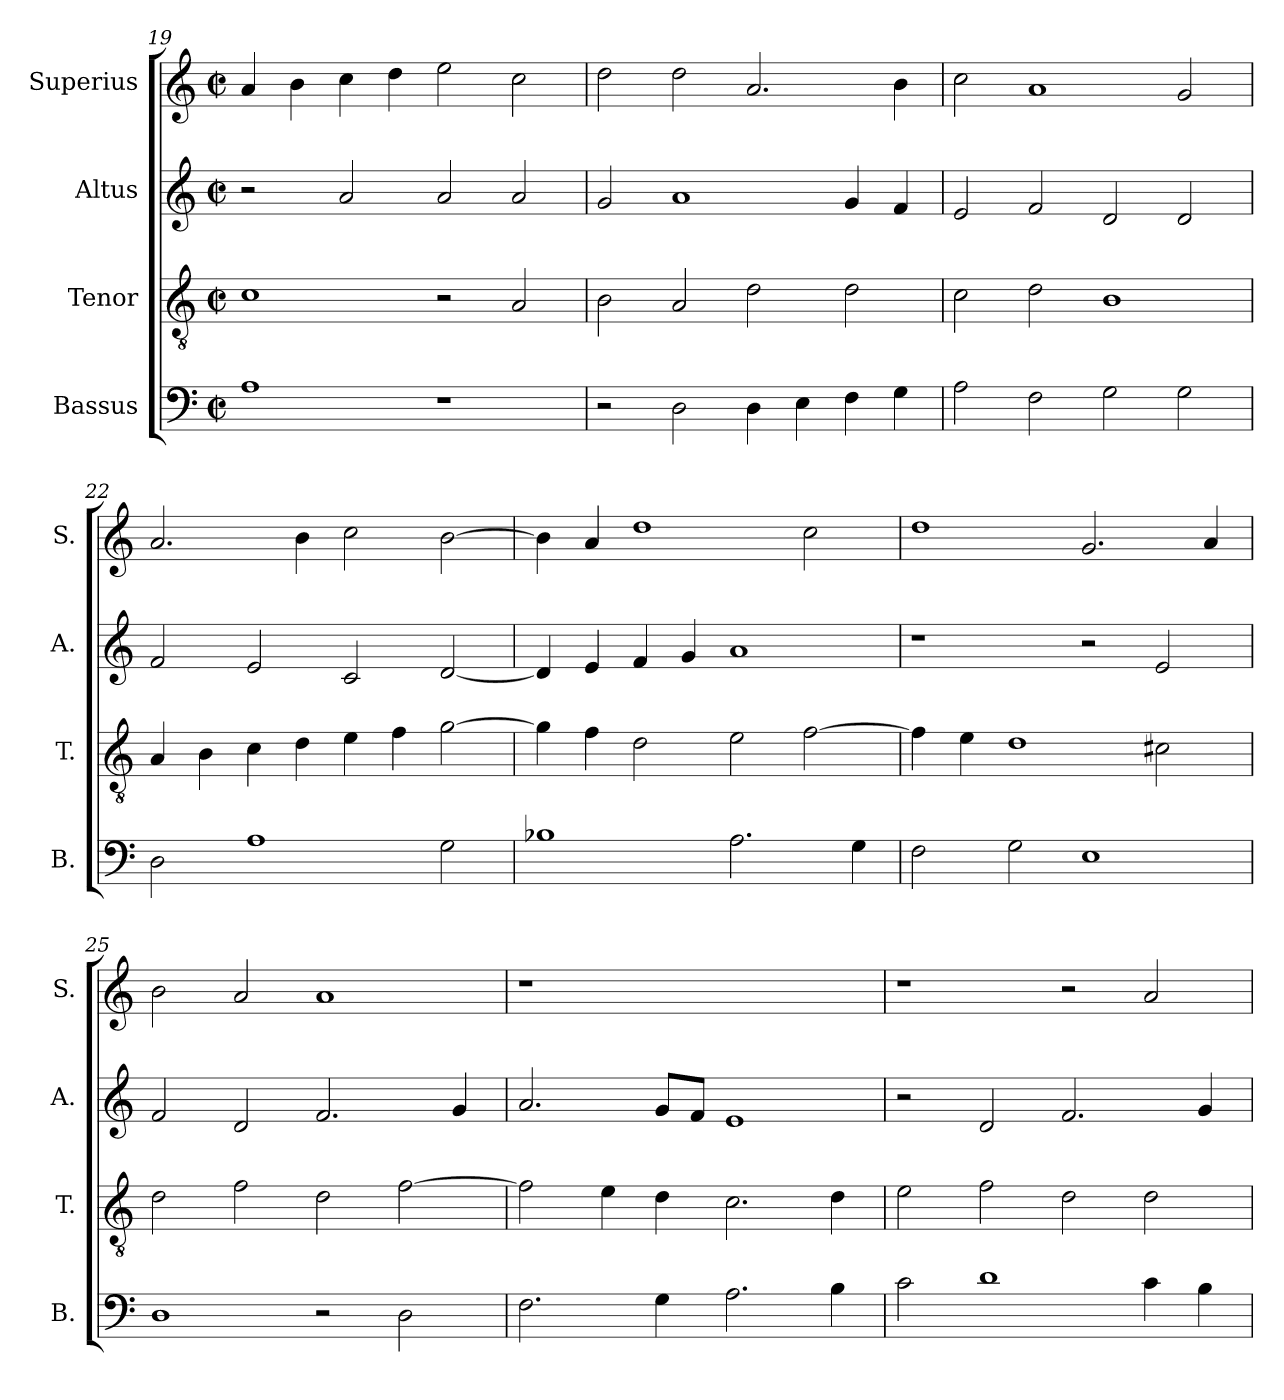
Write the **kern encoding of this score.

**kern	**kern	**kern	**kern
*part4	*part3	*part2	*part1
*staff4	*staff3	*staff2	*staff1
*I"Bassus	*I"Tenor	*I"Altus	*I"Superius
*I'B.	*I'T.	*I'A.	*I'S.
*clefF4	*clefGv2	*clefG2	*clefG2
*	*ITrd7c12	*	*
*k[]	*k[]	*k[]	*k[]
*C:	*C:	*C:	*C:
*M2/2	*M2/2	*M2/2	*M2/2
*met(c|)	*met(c|)	*met(c|)	*met(c|)
=19	=19	=19	=19
1Ai	1Ci	2r	4ai/
.	.	.	4bi\
.	.	2ai/	4cci\
.	.	.	4ddi\
1r	2r	2ai/	2eei\
.	2AAi/	2ai/	2cci\
=20	=20	=20	=20
2r	2BBi\	2gi/	2ddi\
2Di\	2AAi/	1ai	2ddi\
4Di\	2Di\	.	2.ai/
4Ei\	.	.	.
4Fi\	2Di\	4gi/	.
4Gi\	.	4fi/	4bi\
=21	=21	=21	=21
2Ai\	2Ci\	2ei/	2cci\
2Fi\	2Di\	2fi/	1ai
2Gi\	1BBi	2di/	.
2Gi\	.	2di/	2gi/
!!LO:LB:g=z
=22	=22	=22	=22
2Di\	4AAi/	2fi/	2.ai/
.	4BBi\	.	.
1Ai	4Ci\	2ei/	.
.	4Di\	.	4bi\
.	4Ei\	2ci/	2cci\
.	4Fi\	.	.
2Gi\	[>2Gi\	[<2di/	[>2bi\
=23	=23	=23	=23
1B-Xi	4Gi\]	4di/]	4bi\]
.	4Fi\	4ei/	4ai/
.	2Di\	4fi/	1ddi
.	.	4gi/	.
2.Ai\	2Ei\	1ai	.
.	[>2Fi\	.	2cci\
4Gi\	.	.	.
=24	=24	=24	=24
2Fi\	4Fi\]	1r	1ddi
.	4Ei\	.	.
2Gi\	1Di	.	.
1Ei	.	2r	2.gi/
.	2C#Xi\	2ei/	.
.	.	.	4ai/
=25	=25	=25	=25
1Di	2Di\	2fi/	2bi\
.	2Fi\	2di/	2ai/
2r	2Di\	2.fi/	1ai
2Di\	[>2Fi\	.	.
.	.	4gi/	.
!!LO:PB:g=z
=26	=26	=26	=26
!	!	!	!LO:N:vis=1
2.Fi\	2Fi\]	2.ai/	1r
.	4Ei\	.	.
4Gi\	4Di\	8gi/L	.
.	.	8fi/J	.
2.Ai\	2.Ci\	1ei	1ryy
4Bi\	4Di\	.	.
=27	=27	=27	=27
2ci\	2Ei\	2r	1r
1di	2Fi\	2di/	.
.	2Di\	2.fi/	2r
4ci\	2Di\	.	2ai/
4Bi\	.	4gi/	.
=	=	=	=
*-	*-	*-	*-
